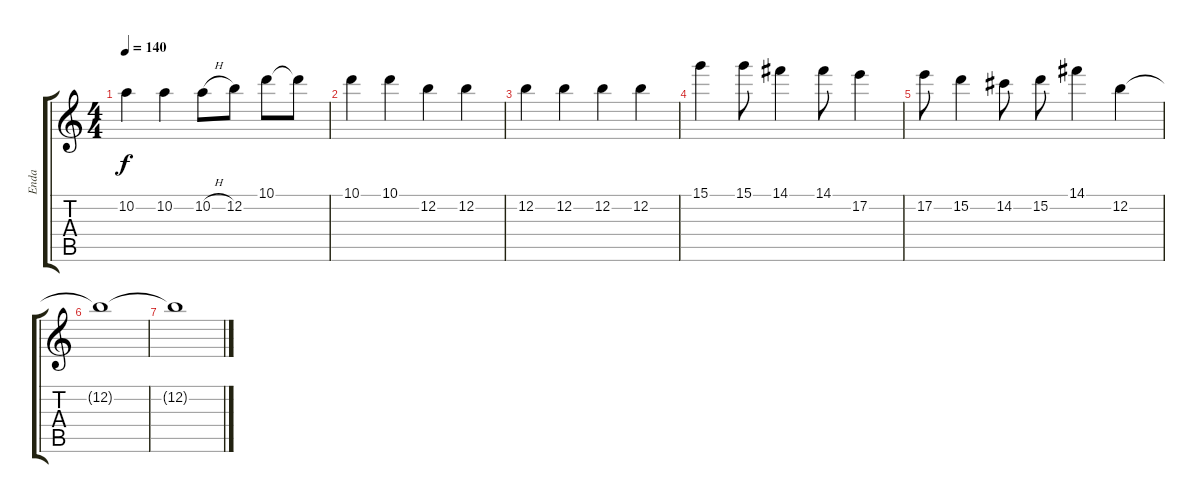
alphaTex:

\track ("Enda" "Enda") {instrument distortionguitar}
\staff {score tabs}
\tuning (E4 B3 G3 D3 A2 E2) {hide}
\ts (4 4)
\tempo 140
\clef g2
\ks c
10.2.4{dy f} 10.2.4 10.2{h}.8 12.2.8 10.1.8 10.1{t}.8 |
10.1.4 10.1.4 12.2.4 12.2.4 |
12.2.4 12.2.4 12.2.4 12.2.4 |
15.1.4 15.1.8 14.1.4 14.1.8 17.2.4 |
17.2.8 15.2.4 14.2.8 15.2.8 14.1.4 12.2.4 |
12.2{t}.1 |
12.2{t}.1
